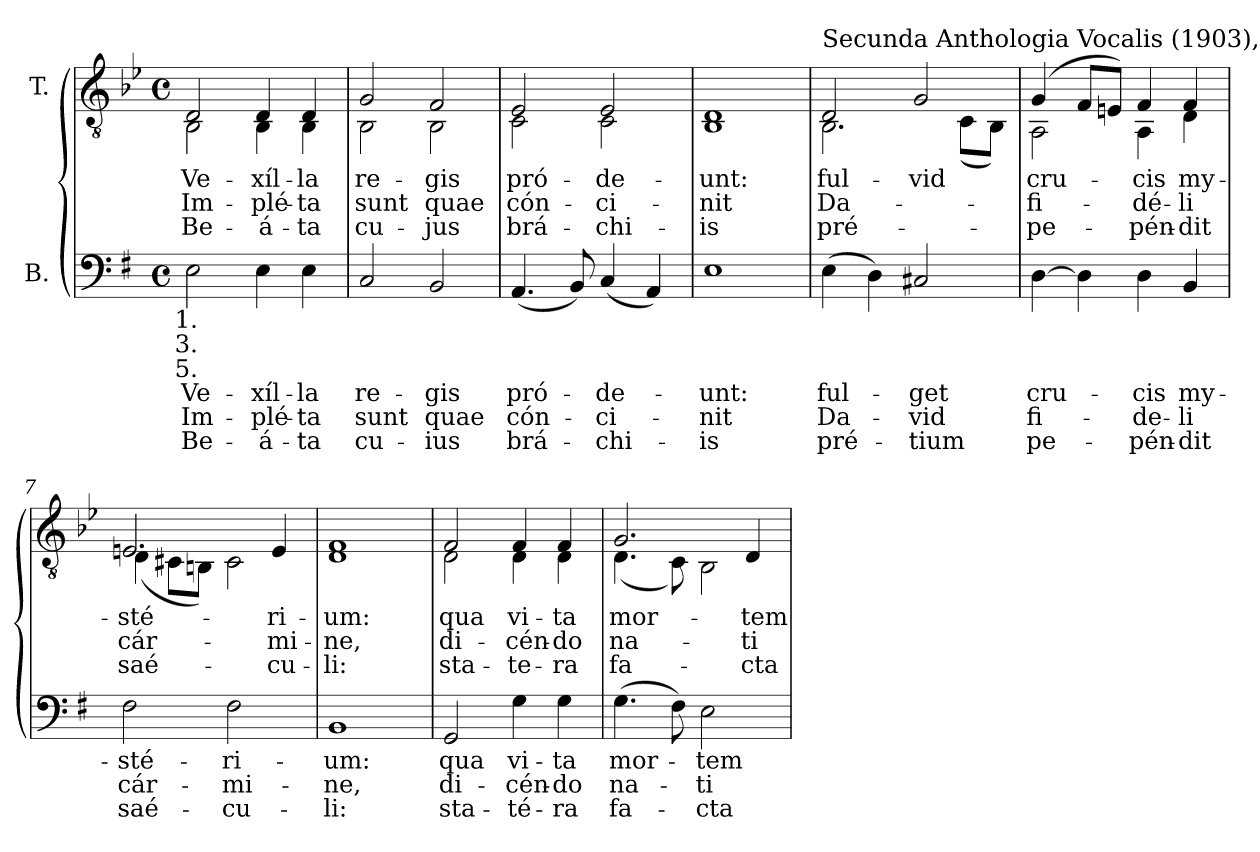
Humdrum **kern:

**kern	**text	**text	**text	**kern	**text	**text	**text
*part2	*part2	*part2	*part2	*part1	*part1	*part1	*part1
*staff2	*staff2	*staff2	*staff2	*staff1	*staff1	*staff1	*staff1
*I"B.	*	*	*	*I"T.	*	*	*
!!LO:PB:g=z
*clefF4	*	*	*	*clefGv2	*	*	*
*	*	*	*	*ITrd2c3	*	*	*
*k[f#]	*	*	*	*k[f#]	*	*	*
*e:	*	*	*	*e:	*	*	*
*M4/4	*	*	*	*M4/4	*	*	*
*met(c)	*	*	*	*met(c)	*	*	*
*MM112	*	*	*	*MM112	*	*	*
=1	=1	=1	=1	=1	=1	=1	=1
!	!LO:LY:b:color=#000000	!LO:LY:b:color=#000000	!LO:LY:b:color=#000000	!	!	!	!
!	!	!	!	!LO:TX:b:cj:t=1.	!	!	!
!	!	!	!	!LO:TX:b:cj:t=3.	!	!	!
!	!	!	!	!LO:TX:b:cj:t=5.	!	!	!
!LO:TX:b:cj:t=1.	!	!	!	!	!	!	!
!LO:TX:b:cj:t=3.	!	!	!	!	!	!	!
!LO:TX:b:cj:t=5.	!	!	!	!	!	!	!
!	!	!	!	!	!LO:LY:b:color=#000000	!LO:LY:b:color=#000000	!LO:LY:b:color=#000000
*	*	*	*	*^	*	*	*
2Ei\	Ve-	Im-	Be-	2BBi/	2GGi\	Ve-	Im-	Be-
!	!LO:LY:b:color=#000000	!LO:LY:b:color=#000000	!LO:LY:b:color=#000000	!	!	!	!	!
!	!	!	!	!	!	!LO:LY:b:color=#000000	!LO:LY:b:color=#000000	!LO:LY:b:color=#000000
4Ei\	-xíl-	-plé-	-á-	4BBi/	4GGi\	-xíl-	-plé-	-á-
!	!LO:LY:b:color=#000000	!LO:LY:b:color=#000000	!LO:LY:b:color=#000000	!	!	!	!	!
!	!	!	!	!	!	!LO:LY:b:color=#000000	!LO:LY:b:color=#000000	!LO:LY:b:color=#000000
4Ei\	-la	-ta	-ta	4BBi/	4GGi\	-la	-ta	-ta
=2	=2	=2	=2	=2	=2	=2	=2	=2
!	!LO:LY:b:color=#000000	!LO:LY:b:color=#000000	!LO:LY:b:color=#000000	!	!	!	!	!
!	!	!	!	!	!	!LO:LY:b:color=#000000	!LO:LY:b:color=#000000	!LO:LY:b:color=#000000
2Ci/	re-	sunt	cu-	2Ei/	2GGi\	re-	sunt	cu-
!	!LO:LY:b:color=#000000	!LO:LY:b:color=#000000	!LO:LY:b:color=#000000	!	!	!	!	!
!	!	!	!	!	!	!LO:LY:b:color=#000000	!LO:LY:b:color=#000000	!LO:LY:b:color=#000000
2BBi/	-gis	quae	-ius	2Di/	2GGi\	-gis	quae	-jus
=3	=3	=3	=3	=3	=3	=3	=3	=3
!	!LO:LY:b:color=#000000	!LO:LY:b:color=#000000	!LO:LY:b:color=#000000	!	!	!	!	!
!	!	!	!	!	!	!LO:LY:b:color=#000000	!LO:LY:b:color=#000000	!LO:LY:b:color=#000000
(4.AAi/	pró-	cón-	brá-	2Ci/	2AAi\	pró-	cón-	brá-
8BBi/)	.	.	.	.	.	.	.	.
!	!LO:LY:b:color=#000000	!LO:LY:b:color=#000000	!LO:LY:b:color=#000000	!	!	!	!	!
!	!	!	!	!	!	!LO:LY:b:color=#000000	!LO:LY:b:color=#000000	!LO:LY:b:color=#000000
(4Ci/	-de-	-ci-	-chi-	2Ci/	2AAi\	-de-	-ci-	-chi-
4AAi/)	.	.	.	.	.	.	.	.
=4	=4	=4	=4	=4	=4	=4	=4	=4
!	!LO:LY:b:color=#000000	!LO:LY:b:color=#000000	!LO:LY:b:color=#000000	!	!	!	!	!
!	!	!	!	!	!	!LO:LY:b:color=#000000	!LO:LY:b:color=#000000	!LO:LY:b:color=#000000
1Ei	-unt:	-nit	-is	1BBi	1GGi	-unt:	-nit	-is
=5	=5	=5	=5	=5	=5	=5	=5	=5
!	!LO:LY:b:color=#000000	!LO:LY:b:color=#000000	!LO:LY:b:color=#000000	!	!	!	!	!
!	!	!	!	!LO:TX:a:t=Secunda Anthologia Vocalis (1903), n. 28	!	!	!	!
!	!	!	!	!	!	!LO:LY:b:color=#000000	!LO:LY:b:color=#000000	!LO:LY:b:color=#000000
(4Ei\	ful-	Da-	pré-	2BBi/	2.GGi\	ful-	Da-	pré-
4Di\)	.	.	.	.	.	.	.	.
!	!LO:LY:b:color=#000000	!LO:LY:b:color=#000000	!LO:LY:b:color=#000000	!	!	!	!	!
!	!	!	!	!	!	!LO:LY:b:color=#000000	!	!
2C#Xi/	-get	-vid	-tium	2Ei/	.	-vid	.	.
.	.	.	.	.	(8AAi\L	.	.	.
.	.	.	.	.	8GGi\J)	.	.	.
=6	=6	=6	=6	=6	=6	=6	=6	=6
!	!LO:LY:b:color=#000000	!LO:LY:b:color=#000000	!LO:LY:b:color=#000000	!	!	!	!	!
!	!	!	!	!	!	!LO:LY:b:color=#000000	!LO:LY:b:color=#000000	!LO:LY:b:color=#000000
[>4Di\	cru-	fi-	pe-	(4Ei/	2FF#i\	cru-	fi-	pe-
4Di\]	.	.	.	8Di/L	.	.	.	.
.	.	.	.	8C#Xi/J)	.	.	.	.
!	!LO:LY:b:color=#000000	!LO:LY:b:color=#000000	!LO:LY:b:color=#000000	!	!	!	!	!
!	!	!	!	!	!	!LO:LY:b:color=#000000	!LO:LY:b:color=#000000	!LO:LY:b:color=#000000
4Di\	cis	-de-	-pén-	4Di/	4FF#i\	-cis	-dé-	-pén-
!	!LO:LY:b:color=#000000	!LO:LY:b:color=#000000	!LO:LY:b:color=#000000	!	!	!	!	!
!	!	!	!	!	!	!LO:LY:b:color=#000000	!LO:LY:b:color=#000000	!LO:LY:b:color=#000000
4BBi/	my-	li	-dit	4Di/	4BBi\	my-	-li	-dit
!!LO:LB:g=z	!!
=7	=7	=7	=7	=7	=7	=7	=7	=7
!	!LO:LY:b:color=#000000	!LO:LY:b:color=#000000	!LO:LY:b:color=#000000	!	!	!	!	!
!	!	!	!	!	!	!LO:LY:b:color=#000000	!LO:LY:b:color=#000000	!LO:LY:b:color=#000000
2F#i\	-sté-	cár-	saé-	2.C#Xi/	(4BBi\	-sté-	cár-	saé-
.	.	.	.	.	8AA#Xi\L	.	.	.
.	.	.	.	.	8GG#Xi\J)	.	.	.
!	!LO:LY:b:color=#000000	!LO:LY:b:color=#000000	!LO:LY:b:color=#000000	!	!	!	!	!
2F#i\	-ri-	-mi-	-cu-	.	2AA#i\	.	.	.
!	!	!	!	!	!	!LO:LY:b:color=#000000	!LO:LY:b:color=#000000	!LO:LY:b:color=#000000
.	.	.	.	4C#i/	.	-ri-	-mi-	-cu-
=8	=8	=8	=8	=8	=8	=8	=8	=8
!	!LO:LY:b:color=#000000	!LO:LY:b:color=#000000	!LO:LY:b:color=#000000	!	!	!	!	!
!	!	!	!	!	!	!LO:LY:b:color=#000000	!LO:LY:b:color=#000000	!LO:LY:b:color=#000000
1BBi	-um:	-ne,	-li:	1Di	1BBi	-um:	-ne,	-li:
=9	=9	=9	=9	=9	=9	=9	=9	=9
!	!LO:LY:b:color=#000000	!LO:LY:b:color=#000000	!LO:LY:b:color=#000000	!	!	!	!	!
!	!	!	!	!	!	!LO:LY:b:color=#000000	!LO:LY:b:color=#000000	!LO:LY:b:color=#000000
2GGi/	qua	di-	sta-	2Di/	2BBi\	qua	di-	sta-
!	!LO:LY:b:color=#000000	!LO:LY:b:color=#000000	!LO:LY:b:color=#000000	!	!	!	!	!
!	!	!	!	!	!	!LO:LY:b:color=#000000	!LO:LY:b:color=#000000	!LO:LY:b:color=#000000
4Gi\	vi-	-cén-	-té-	4Di/	4BBi\	vi-	-cén-	-te-
!	!LO:LY:b:color=#000000	!LO:LY:b:color=#000000	!LO:LY:b:color=#000000	!	!	!	!	!
!	!	!	!	!	!	!LO:LY:b:color=#000000	!LO:LY:b:color=#000000	!LO:LY:b:color=#000000
4Gi\	-ta	-do	-ra	4Di/	4BBi\	-ta	-do	-ra
=10	=10	=10	=10	=10	=10	=10	=10	=10
!	!LO:LY:b:color=#000000	!LO:LY:b:color=#000000	!LO:LY:b:color=#000000	!	!	!	!	!
!	!	!	!	!	!	!LO:LY:b:color=#000000	!LO:LY:b:color=#000000	!LO:LY:b:color=#000000
(4.Gi\	mor-	na-	fa-	2.Ei/	(4.BBi\	mor-	na-	fa-
8F#i\)	.	.	.	.	8AAi\)	.	.	.
!	!LO:LY:b:color=#000000	!LO:LY:b:color=#000000	!LO:LY:b:color=#000000	!	!	!	!	!
2Ei\	tem	-ti-	cta	.	2GGi\	.	.	.
!	!	!	!	!	!	!LO:LY:b:color=#000000	!LO:LY:b:color=#000000	!LO:LY:b:color=#000000
.	.	.	.	4BBi/	.	-tem	-ti-	cta
*	*	*	*	*v	*v	*	*	*
=	=	=	=	=	=	=	=
*-	*-	*-	*-	*-	*-	*-	*-
